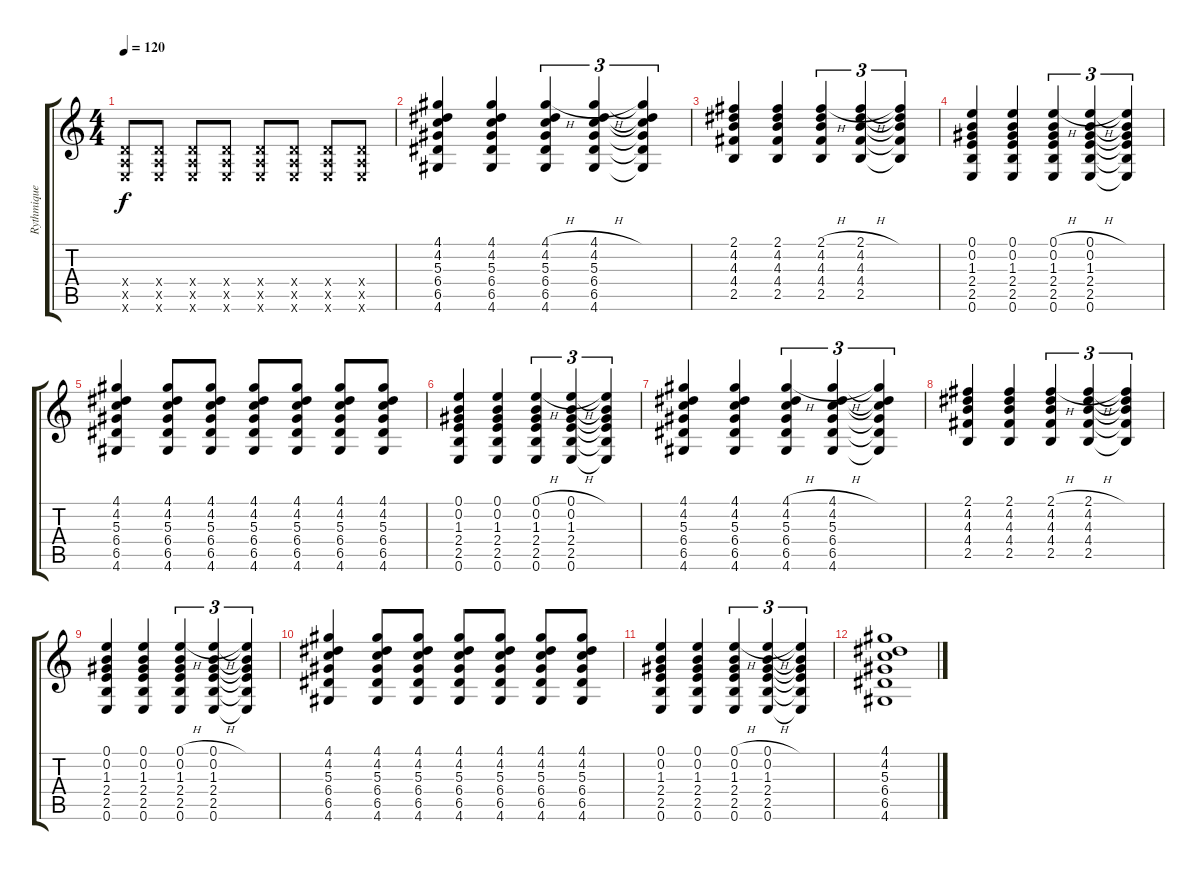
\track ("Rythmique (Black Francis)" "Rythmique ") {instrument distortionguitar}
\staff {score tabs}
\tuning (E4 B3 G3 D3 A2 E2) {hide}
\ts (4 4)
\tempo 120
\clef g2
\ks c
(0.4{x} 0.5{x} 0.6{x}).8{dy f} (0.4{x} 0.5{x} 0.6{x}).8 (0.4{x} 0.5{x} 0.6{x}).8 (0.4{x} 0.5{x} 0.6{x}).8 (0.4{x} 0.5{x} 0.6{x}).8 (0.4{x} 0.5{x} 0.6{x}).8 (0.4{x} 0.5{x} 0.6{x}).8 (0.4{x} 0.5{x} 0.6{x}).8 |
(4.1 4.2 5.3 6.4 6.5 4.6).4 (4.1 4.2 5.3 6.4 6.5 4.6).4 (4.1{h} 4.2 5.3 6.4 6.5 4.6).4{tu (3 2)} (4.1{h} 4.2 5.3 6.4 6.5 4.6).4{tu (3 2)} (4.1{t} 4.2{t} 5.3{t} 6.4{t} 6.5{t} 4.6{t}).4{tu (3 2)} |
(2.1 4.2 4.3 4.4 2.5).4 (2.1 4.2 4.3 4.4 2.5).4 (2.1{h} 4.2 4.3 4.4 2.5).4{tu (3 2)} (2.1{h} 4.2 4.3 4.4 2.5).4{tu (3 2)} (2.1{t} 4.2{t} 4.3{t} 4.4{t} 2.5{t}).4{tu (3 2)} |
(0.1 0.2 1.3 2.4 2.5 0.6).4 (0.1 0.2 1.3 2.4 2.5 0.6).4 (0.1{h} 0.2 1.3 2.4 2.5 0.6).4{tu (3 2)} (0.1{h} 0.2 1.3 2.4 2.5 0.6).4{tu (3 2)} (0.1{t} 0.2{t} 1.3{t} 2.4{t} 2.5{t} 0.6{t}).4{tu (3 2)} |
(4.1 4.2 5.3 6.4 6.5 4.6).4 (4.1 4.2 5.3 6.4 6.5 4.6).8 (4.1 4.2 5.3 6.4 6.5 4.6).8 (4.1 4.2 5.3 6.4 6.5 4.6).8 (4.1 4.2 5.3 6.4 6.5 4.6).8 (4.1 4.2 5.3 6.4 6.5 4.6).8 (4.1 4.2 5.3 6.4 6.5 4.6).8 |
(0.1 0.2 1.3 2.4 2.5 0.6).4 (0.1 0.2 1.3 2.4 2.5 0.6).4 (0.1{h} 0.2 1.3 2.4 2.5 0.6).4{tu (3 2)} (0.1{h} 0.2 1.3 2.4 2.5 0.6).4{tu (3 2)} (0.1{t} 0.2{t} 1.3{t} 2.4{t} 2.5{t} 0.6{t}).4{tu (3 2)} |
(4.1 4.2 5.3 6.4 6.5 4.6).4 (4.1 4.2 5.3 6.4 6.5 4.6).4 (4.1{h} 4.2 5.3 6.4 6.5 4.6).4{tu (3 2)} (4.1{h} 4.2 5.3 6.4 6.5 4.6).4{tu (3 2)} (4.1{t} 4.2{t} 5.3{t} 6.4{t} 6.5{t} 4.6{t}).4{tu (3 2)} |
(2.1 4.2 4.3 4.4 2.5).4 (2.1 4.2 4.3 4.4 2.5).4 (2.1{h} 4.2 4.3 4.4 2.5).4{tu (3 2)} (2.1{h} 4.2 4.3 4.4 2.5).4{tu (3 2)} (2.1{t} 4.2{t} 4.3{t} 4.4{t} 2.5{t}).4{tu (3 2)} |
(0.1 0.2 1.3 2.4 2.5 0.6).4 (0.1 0.2 1.3 2.4 2.5 0.6).4 (0.1{h} 0.2 1.3 2.4 2.5 0.6).4{tu (3 2)} (0.1{h} 0.2 1.3 2.4 2.5 0.6).4{tu (3 2)} (0.1{t} 0.2{t} 1.3{t} 2.4{t} 2.5{t} 0.6{t}).4{tu (3 2)} |
(4.1 4.2 5.3 6.4 6.5 4.6).4 (4.1 4.2 5.3 6.4 6.5 4.6).8 (4.1 4.2 5.3 6.4 6.5 4.6).8 (4.1 4.2 5.3 6.4 6.5 4.6).8 (4.1 4.2 5.3 6.4 6.5 4.6).8 (4.1 4.2 5.3 6.4 6.5 4.6).8 (4.1 4.2 5.3 6.4 6.5 4.6).8 |
(0.1 0.2 1.3 2.4 2.5 0.6).4 (0.1 0.2 1.3 2.4 2.5 0.6).4 (0.1{h} 0.2 1.3 2.4 2.5 0.6).4{tu (3 2)} (0.1{h} 0.2 1.3 2.4 2.5 0.6).4{tu (3 2)} (0.1{t} 0.2{t} 1.3{t} 2.4{t} 2.5{t} 0.6{t}).4{tu (3 2)} |
(4.1 4.2 5.3 6.4 6.5 4.6).1
